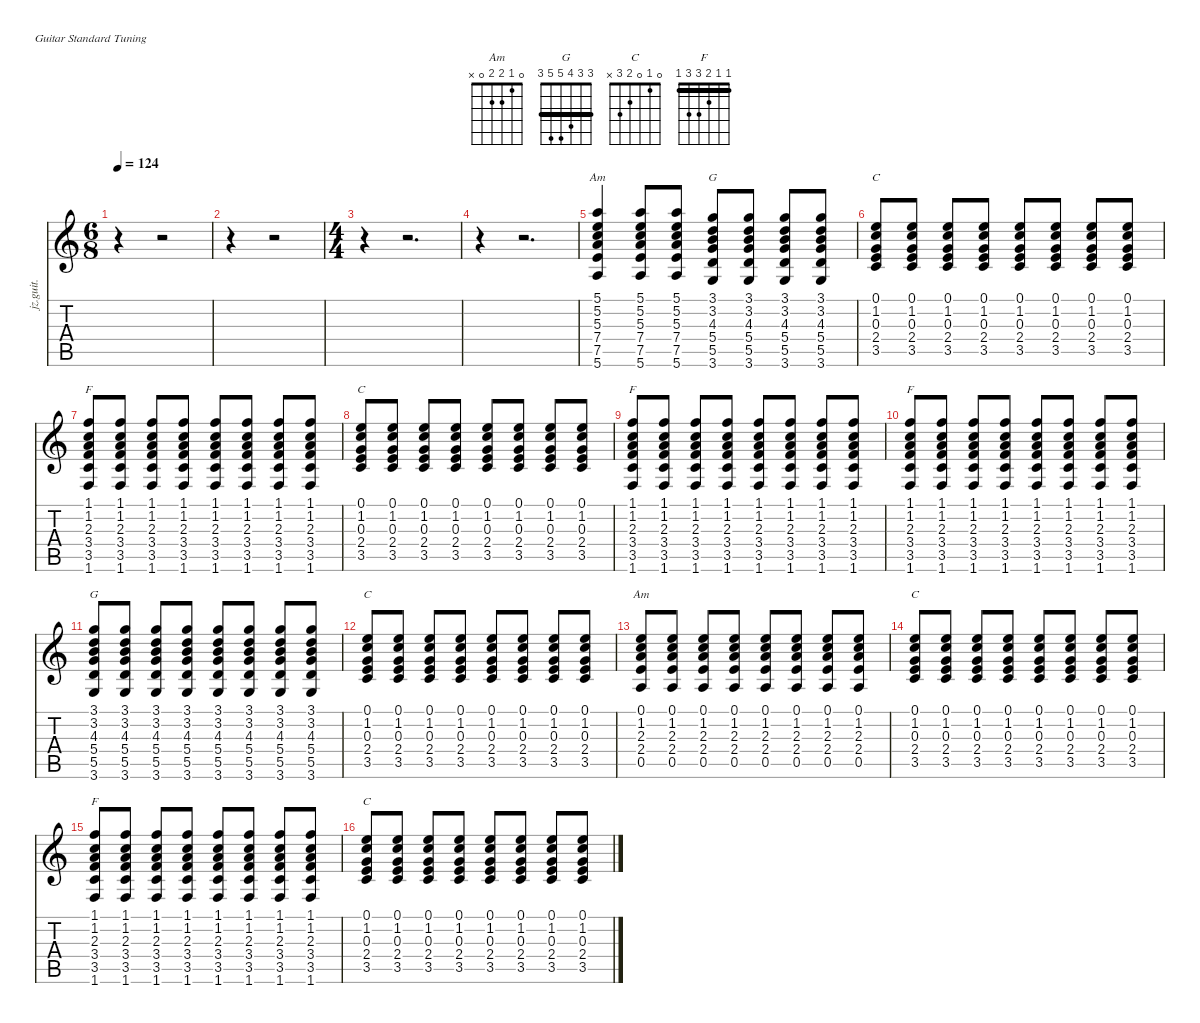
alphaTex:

\defaultSystemsLayout 4
\hideDynamics
\bracketExtendMode nobrackets
\otherSystemsTrackNameOrientation horizontal
\track ("Guitar 2" "jz.guit.") {instrument electricguitarjazz}
\staff {score tabs}
\tuning (E4 B3 G3 D3 A2 E2)
\chord ("Am" 5 5 5 7 7 5) {firstfret 5 barre (5 5 5)}
\chord ("G" 3 3 4 5 5 3) {barre (3 3)}
\chord ("C" 0 1 0 2 3 x)
\chord ("F" 1 1 2 3 3 1) {barre (1 1)}
\chord ("Am" 0 1 2 2 0 x)
\ts (6 8)
\beaming (8 3 3)
\tempo 124
\clef g2
\ks c
r.4{dy f instrument electricguitarjazz beam Down} r.2{beam Down} |
r.4{beam Down} r.2{beam Down} |
\ts (4 4)
\beaming (8 2 2 2 2)
r.4{beam Down} r.2{d beam Down} |
r.4{beam Down} r.2{d beam Down} |
(5.1 5.2 5.3 7.4 7.5 5.6).4{ch "Am" beam Up} (5.1 5.2 5.3 7.4 7.5 5.6).8{beam Up} (5.1 5.2 5.3 7.4 7.5 5.6).8{beam Up} (3.1 3.2 4.3 5.4 5.5 3.6).8{ch "G" beam Up} (3.1 3.2 4.3 5.4 5.5 3.6).8{beam Up} (3.1 3.2 4.3 5.4 5.5 3.6).8{beam Up} (3.1 3.2 4.3 5.4 5.5 3.6).8{beam Up} |
(0.1 1.2 0.3 2.4 3.5).8{ch "C" beam Up} (0.1 1.2 0.3 2.4 3.5).8{beam Up} (0.1 1.2 0.3 2.4 3.5).8{beam Up} (0.1 1.2 0.3 2.4 3.5).8{beam Up} (0.1 1.2 0.3 2.4 3.5).8{beam Up} (0.1 1.2 0.3 2.4 3.5).8{beam Up} (0.1 1.2 0.3 2.4 3.5).8{beam Up} (0.1 1.2 0.3 2.4 3.5).8{beam Up} |
(1.1 1.2 2.3 3.4 3.5 1.6).8{ch "F" beam Up} (1.1 1.2 2.3 3.4 3.5 1.6).8{beam Up} (1.1 1.2 2.3 3.4 3.5 1.6).8{beam Up} (1.1 1.2 2.3 3.4 3.5 1.6).8{beam Up} (1.1 1.2 2.3 3.4 3.5 1.6).8{beam Up} (1.1 1.2 2.3 3.4 3.5 1.6).8{beam Up} (1.1 1.2 2.3 3.4 3.5 1.6).8{beam Up} (1.1 1.2 2.3 3.4 3.5 1.6).8{beam Up} |
(0.1 1.2 0.3 2.4 3.5).8{ch "C" beam Up} (0.1 1.2 0.3 2.4 3.5).8{beam Up} (0.1 1.2 0.3 2.4 3.5).8{beam Up} (0.1 1.2 0.3 2.4 3.5).8{beam Up} (0.1 1.2 0.3 2.4 3.5).8{beam Up} (0.1 1.2 0.3 2.4 3.5).8{beam Up} (0.1 1.2 0.3 2.4 3.5).8{beam Up} (0.1 1.2 0.3 2.4 3.5).8{beam Up} |
(1.1 1.2 2.3 3.4 3.5 1.6).8{ch "F" beam Up} (1.1 1.2 2.3 3.4 3.5 1.6).8{beam Up} (1.1 1.2 2.3 3.4 3.5 1.6).8{beam Up} (1.1 1.2 2.3 3.4 3.5 1.6).8{beam Up} (1.1 1.2 2.3 3.4 3.5 1.6).8{beam Up} (1.1 1.2 2.3 3.4 3.5 1.6).8{beam Up} (1.1 1.2 2.3 3.4 3.5 1.6).8{beam Up} (1.1 1.2 2.3 3.4 3.5 1.6).8{beam Up} |
(1.1 1.2 2.3 3.4 3.5 1.6).8{ch "F" beam Up} (1.1 1.2 2.3 3.4 3.5 1.6).8{beam Up} (1.1 1.2 2.3 3.4 3.5 1.6).8{beam Up} (1.1 1.2 2.3 3.4 3.5 1.6).8{beam Up} (1.1 1.2 2.3 3.4 3.5 1.6).8{beam Up} (1.1 1.2 2.3 3.4 3.5 1.6).8{beam Up} (1.1 1.2 2.3 3.4 3.5 1.6).8{beam Up} (1.1 1.2 2.3 3.4 3.5 1.6).8{beam Up} |
(3.1 3.2 4.3 5.4 5.5 3.6).8{ch "G" beam Up} (3.1 3.2 4.3 5.4 5.5 3.6).8{beam Up} (3.1 3.2 4.3 5.4 5.5 3.6).8{beam Up} (3.1 3.2 4.3 5.4 5.5 3.6).8{beam Up} (3.1 3.2 4.3 5.4 5.5 3.6).8{beam Up} (3.1 3.2 4.3 5.4 5.5 3.6).8{beam Up} (3.1 3.2 4.3 5.4 5.5 3.6).8{beam Up} (3.1 3.2 4.3 5.4 5.5 3.6).8{beam Up} |
(0.1 1.2 0.3 2.4 3.5).8{ch "C" beam Up} (0.1 1.2 0.3 2.4 3.5).8{beam Up} (0.1 1.2 0.3 2.4 3.5).8{beam Up} (0.1 1.2 0.3 2.4 3.5).8{beam Up} (0.1 1.2 0.3 2.4 3.5).8{beam Up} (0.1 1.2 0.3 2.4 3.5).8{beam Up} (0.1 1.2 0.3 2.4 3.5).8{beam Up} (0.1 1.2 0.3 2.4 3.5).8{beam Up} |
(0.1 1.2 2.3 2.4 0.5).8{ch "Am" beam Up} (0.1 1.2 2.3 2.4 0.5).8{beam Up} (0.1 1.2 2.3 2.4 0.5).8{beam Up} (0.1 1.2 2.3 2.4 0.5).8{beam Up} (0.1 1.2 2.3 2.4 0.5).8{beam Up} (0.1 1.2 2.3 2.4 0.5).8{beam Up} (0.1 1.2 2.3 2.4 0.5).8{beam Up} (0.1 1.2 2.3 2.4 0.5).8{beam Up} |
(0.1 1.2 0.3 2.4 3.5).8{ch "C" beam Up} (0.1 1.2 0.3 2.4 3.5).8{beam Up} (0.1 1.2 0.3 2.4 3.5).8{beam Up} (0.1 1.2 0.3 2.4 3.5).8{beam Up} (0.1 1.2 0.3 2.4 3.5).8{beam Up} (0.1 1.2 0.3 2.4 3.5).8{beam Up} (0.1 1.2 0.3 2.4 3.5).8{beam Up} (0.1 1.2 0.3 2.4 3.5).8{beam Up} |
(1.1 1.2 2.3 3.4 3.5 1.6).8{ch "F" beam Up} (1.1 1.2 2.3 3.4 3.5 1.6).8{beam Up} (1.1 1.2 2.3 3.4 3.5 1.6).8{beam Up} (1.1 1.2 2.3 3.4 3.5 1.6).8{beam Up} (1.1 1.2 2.3 3.4 3.5 1.6).8{beam Up} (1.1 1.2 2.3 3.4 3.5 1.6).8{beam Up} (1.1 1.2 2.3 3.4 3.5 1.6).8{beam Up} (1.1 1.2 2.3 3.4 3.5 1.6).8{beam Up} |
(0.1 1.2 0.3 2.4 3.5).8{ch "C" beam Up} (0.1 1.2 0.3 2.4 3.5).8{beam Up} (0.1 1.2 0.3 2.4 3.5).8{beam Up} (0.1 1.2 0.3 2.4 3.5).8{beam Up} (0.1 1.2 0.3 2.4 3.5).8{beam Up} (0.1 1.2 0.3 2.4 3.5).8{beam Up} (0.1 1.2 0.3 2.4 3.5).8{beam Up} (0.1 1.2 0.3 2.4 3.5).8{beam Up}
